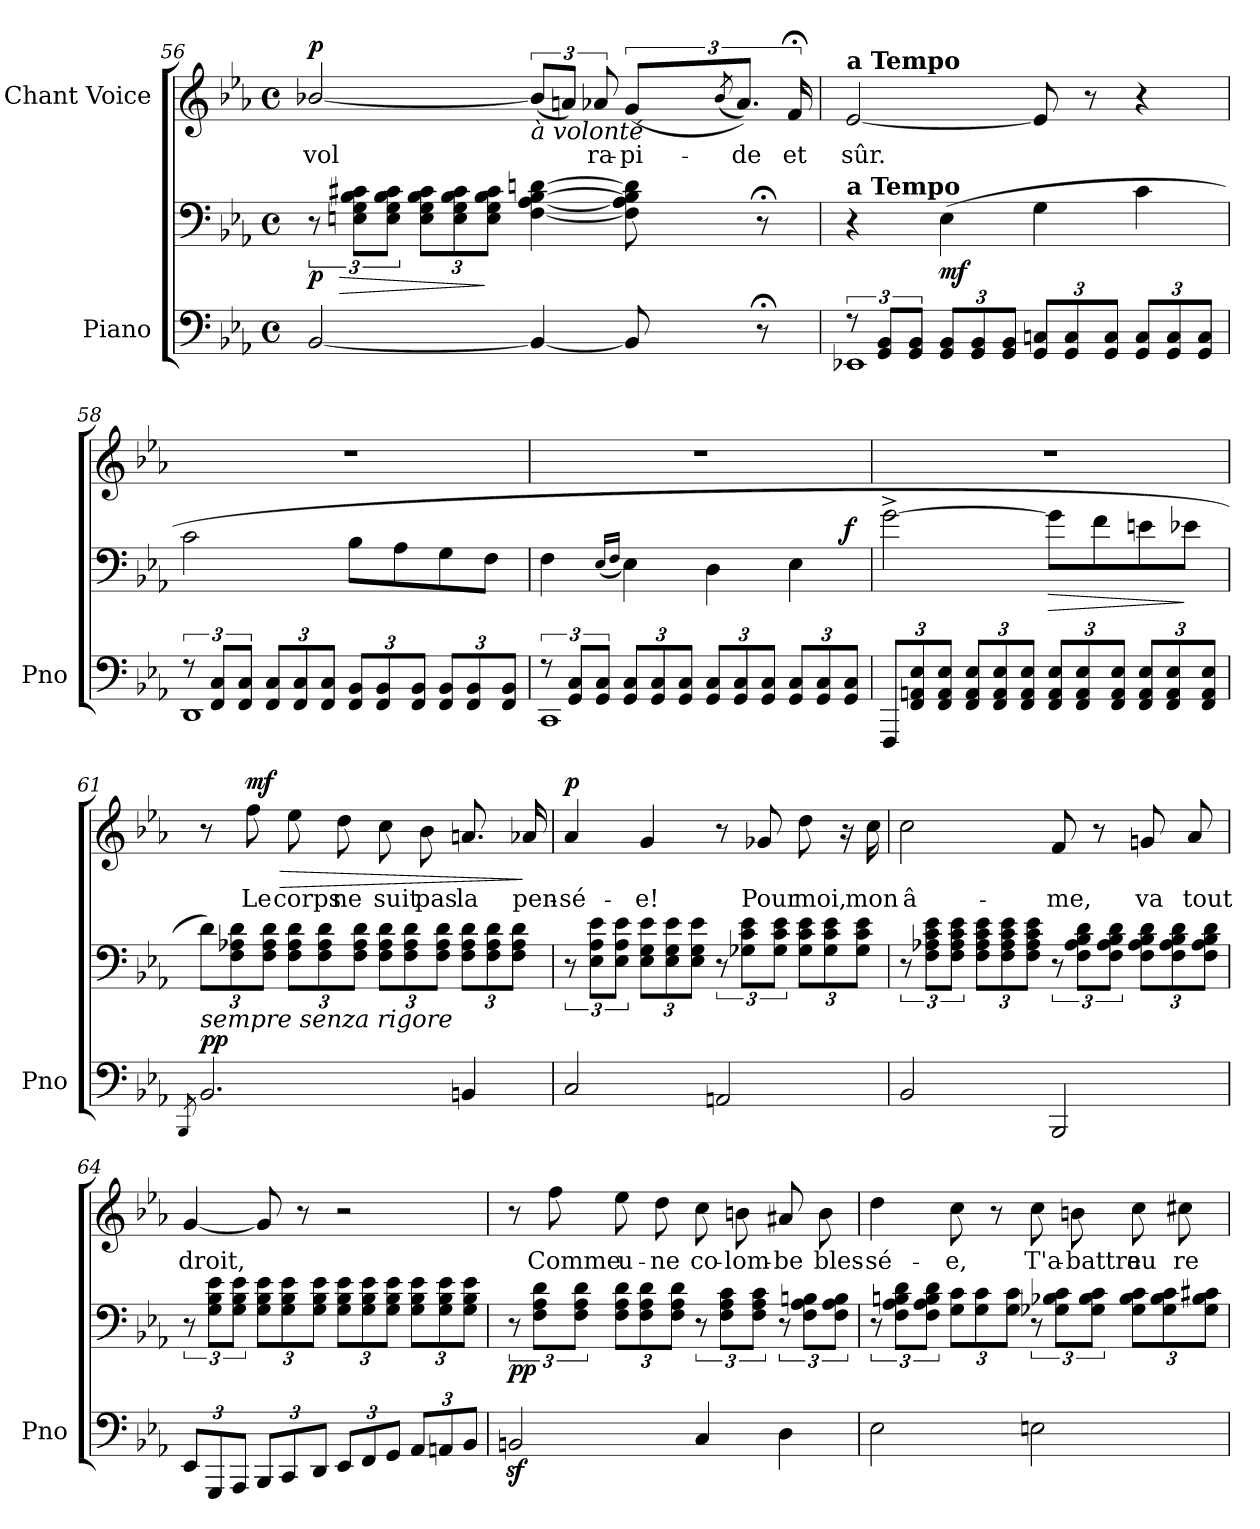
**kern	**kern	**dynam	**kern	**text	**dynam
*part2	*part2	*part2	*part1	*part1	*part1
*staff3	*staff2	*staff2/3	*staff1	*staff1	*staff1
*I"Piano	*	*	*I"Chant Voice	*	*
*I'Pno	*	*	*	*	*
*clefF4	*clefF4	*	*clefG2	*	*
*k[b-e-a-]	*k[b-e-a-]	*	*k[b-e-a-]	*	*
*M4/4	*M4/4	*	*M4/4	*	*
*met(c)	*met(c)	*	*met(c)	*	*
=56	=56	=56	=56	=56	=56
!	!	!LO:DY:b	!	!LO:LY:b	!LO:DY:a
[2BB-/	12r	p	[2b-X/	vol	p
!	!	!LO:HP:b	!	!	!
.	12En\ 12G\ 12B-\ 12c#X\L	>	.	.	.
.	12E\ 12G\ 12B-\ 12c#\J	.	.	.	.
*	*Xbrackettup	*	*	*	*
.	12E\ 12G\ 12B-\ 12c#\L	.	.	.	.
.	12E\ 12G\ 12B-\ 12c#\	.	.	.	.
.	12E\ 12G\ 12B-\ 12c#\J	]	.	.	.
!	!	!	!LO:TX:b:i:t=à volonté	!	!
4BB-/_	[4F\ [4A-\ [4B-\ [4dn\	.	(12b-/L]	.	.
.	.	.	12an/J)	.	.
!	!	!	!	!LO:LY:b	!
.	.	.	12a-X/	ra-	.
!	!	!	!	!LO:LY:b	!
8BB-/]	8F\] 8A-\] 8B-\] 8d\]	.	(12g/L	-pi-	.
.	.	.	(8qb-/	.	.
!	!	!	!	!LO:LY:b	!
.	.	.	12.a-/J))	-de	.
8r;<	8r;<	.	.	.	.
!	!	!	!	!LO:LY:b	!
.	.	.	24f;</	et	.
!!LO:LB:g=z
=57	=57	=57	=57	=57	=57
*^	*	*	*	*	*
!	!	!	!	!LO:TX:a:B:t=a Tempo	!	!
!	!	!LO:TX:a:B:t=a Tempo	!	!	!	!
!	!	!	!	!	!LO:LY:b	!
12r	1EE-X	4r	.	[2e-/	sûr.	.
12GG/ 12BB-/L	.	.	.	.	.	.
12GG/ 12BB-/J	.	.	.	.	.	.
*Xbrackettup	*	*	*	*	*	*
!	!	!	!LO:DY:b	!	!	!
12GG/ 12BB-/L	.	(4E-\	mf	.	.	.
12GG/ 12BB-/	.	.	.	.	.	.
12GG/ 12BB-/J	.	.	.	.	.	.
12GG/ 12Cn/L	.	4G\	.	8e-/]	.	.
12GG/ 12C/	.	.	.	.	.	.
.	.	.	.	8r	.	.
12GG/ 12C/J	.	.	.	.	.	.
12GG/ 12C/L	.	4c\	.	4r	.	.
12GG/ 12C/	.	.	.	.	.	.
12GG/ 12C/J	.	.	.	.	.	.
=58	=58	=58	=58	=58	=58	=58
*brackettup	*	*	*	*	*	*
12r	1DD	2c\	.	1r	.	.
12FF/ 12C/L	.	.	.	.	.	.
12FF/ 12C/J	.	.	.	.	.	.
*Xbrackettup	*	*	*	*	*	*
12FF/ 12C/L	.	.	.	.	.	.
12FF/ 12C/	.	.	.	.	.	.
12FF/ 12C/J	.	.	.	.	.	.
12FF/ 12BB-/L	.	8B-\L	.	.	.	.
12FF/ 12BB-/	.	.	.	.	.	.
.	.	8A-\	.	.	.	.
12FF/ 12BB-/J	.	.	.	.	.	.
12FF/ 12BB-/L	.	8G\	.	.	.	.
12FF/ 12BB-/	.	.	.	.	.	.
.	.	8F\J	.	.	.	.
12FF/ 12BB-/J	.	.	.	.	.	.
!!LO:LB:g=z
=59	=59	=59	=59	=59	=59	=59
*brackettup	*	*	*	*	*	*
*	*	*^	*	*	*	*
12r	1CC	4F\	3%2ryy	.	1r	.	.
12GG/ 12C/L	.	.	.	.	.	.	.
12GG/ 12C/J	.	.	.	.	.	.	.
.	.	(16qE-/LL	.	.	.	.	.
.	.	16qF/JJ	.	.	.	.	.
*Xbrackettup	*	*	*	*	*	*	*
12GG/ 12C/L	.	4E-\)	.	.	.	.	.
12GG/ 12C/	.	.	.	.	.	.	.
12GG/ 12C/J	.	.	.	.	.	.	.
12GG/ 12C/L	.	4D\	.	.	.	.	.
12GG/ 12C/	.	.	.	.	.	.	.
12GG/ 12C/J	.	.	6.ryy	.	.	.	.
12GG/ 12C/L	.	4E-\	.	.	.	.	.
12GG/ 12C/	.	.	.	.	.	.	.
!	!	!	!	!LO:DY:a	!	!	!
12GG/ 12C/J	.	.	12ryy	f	.	.	.
*v	*v	*	*	*	*	*	*
*	*v	*v	*	*	*	*
=60	=60	=60	=60	=60	=60
12FFF/L	[2g^\	.	1r	.	.
12FF/ 12AAn/ 12E-/	.	.	.	.	.
12FF/ 12AA/ 12E-/J	.	.	.	.	.
12FF/ 12AA/ 12E-/L	.	.	.	.	.
12FF/ 12AA/ 12E-/	.	.	.	.	.
12FF/ 12AA/ 12E-/J	.	.	.	.	.
!	!	!LO:HP:b	!	!	!
12FF/ 12AA/ 12E-/L	8g\L]	>	.	.	.
12FF/ 12AA/ 12E-/	.	.	.	.	.
.	8f\	.	.	.	.
12FF/ 12AA/ 12E-/J	.	.	.	.	.
12FF/ 12AA/ 12E-/L	8en\	.	.	.	.
12FF/ 12AA/ 12E-/	.	.	.	.	.
.	8e-X\J	]	.	.	.
12FF/ 12AA/ 12E-/J	.	.	.	.	.
!!LO:PB:g=z
=61	=61	=61	=61	=61	=61
8qBBB-/	.	.	.	.	.
!	!LO:TX:b:i:t=sempre senza rigore	!	!	!	!
!	!	!LO:DY:a=2	!	!	!
2.BB-/	12d\L)	pp	8r	.	.
.	12F\ 12A-X\ 12d\	.	.	.	.
!	!	!	!	!LO:LY:b	!LO:HP:b
!	!	!	!	!	!LO:DY:n=1:a
.	.	.	8ff\	Le	> mf
.	12F\ 12A-\ 12d\J	.	.	.	.
!	!	!	!	!LO:LY:b	!
.	12F\ 12A-\ 12d\L	.	8ee-\	corps	.
.	12F\ 12A-\ 12d\	.	.	.	.
!	!	!	!	!LO:LY:b	!
.	.	.	8dd\	ne	.
.	12F\ 12A-\ 12d\J	.	.	.	.
!	!	!	!	!LO:LY:b	!
.	12F\ 12A-\ 12d\L	.	8cc\	suit	.
.	12F\ 12A-\ 12d\	.	.	.	.
!	!	!	!	!LO:LY:b	!
.	.	.	8b-\	pas	.
.	12F\ 12A-\ 12d\J	.	.	.	.
!	!	!	!	!LO:LY:b	!
4BBn/	12F\ 12A-\ 12d\L	.	8.an/	la	.
.	12F\ 12A-\ 12d\	.	.	.	.
.	12F\ 12A-\ 12d\J	.	.	.	.
!	!	!	!	!LO:LY:b	!
.	.	.	16a-X/	pen-	]
=62	=62	=62	=62	=62	=62
*	*brackettup	*	*	*	*
!	!	!	!	!LO:LY:b	!LO:DY:a
2C/	12r	.	4a-/	-sé-	p
.	12E-\ 12A-\ 12e-\L	.	.	.	.
.	12E-\ 12A-\ 12e-\J	.	.	.	.
*	*Xbrackettup	*	*	*	*
!	!	!	!	!LO:LY:b	!
.	12E-\ 12G\ 12e-\L	.	4g/	-e!	.
.	12E-\ 12G\ 12e-\	.	.	.	.
.	12E-\ 12G\ 12e-\J	.	.	.	.
*	*brackettup	*	*	*	*
2AAn/	12r	.	8r	.	.
.	12G-X\ 12c\ 12e-\L	.	.	.	.
!	!	!	!	!LO:LY:b	!
.	.	.	8g-X/	Pour	.
.	12G-\ 12c\ 12e-\J	.	.	.	.
*	*Xbrackettup	*	*	*	*
!	!	!	!	!LO:LY:b	!
.	12G-\ 12c\ 12e-\L	.	8dd\	moi,	.
.	12G-\ 12c\ 12e-\	.	.	.	.
.	.	.	16r	.	.
.	12G-\ 12c\ 12e-\J	.	.	.	.
!	!	!	!	!LO:LY:b	!
.	.	.	16cc\	mon	.
!!LO:LB:g=z
=63	=63	=63	=63	=63	=63
*	*brackettup	*	*	*	*
!	!	!	!	!LO:LY:b	!
2BB-/	12r	.	2cc\	â-	.
.	12F\ 12A-X\ 12c\ 12e-\L	.	.	.	.
.	12F\ 12A-\ 12c\ 12e-\J	.	.	.	.
*	*Xbrackettup	*	*	*	*
.	12F\ 12A-\ 12c\ 12e-\L	.	.	.	.
.	12F\ 12A-\ 12c\ 12e-\	.	.	.	.
.	12F\ 12A-\ 12c\ 12e-\J	.	.	.	.
*	*brackettup	*	*	*	*
!	!	!	!	!LO:LY:b	!
2BBB-/	12r	.	8f/	-me,	.
.	12F\ 12A-\ 12B-\ 12d\L	.	.	.	.
.	.	.	8r	.	.
.	12F\ 12A-\ 12B-\ 12d\J	.	.	.	.
*	*Xbrackettup	*	*	*	*
!	!	!	!	!LO:LY:b	!
.	12F\ 12A-\ 12B-\ 12d\L	.	8gn/	va	.
.	12F\ 12A-\ 12B-\ 12d\	.	.	.	.
!	!	!	!	!LO:LY:b	!
.	.	.	8a-/	tout	.
.	12F\ 12A-\ 12B-\ 12d\J	.	.	.	.
=64	=64	=64	=64	=64	=64
*brackettup	*brackettup	*	*	*	*
!	!	!	!	!LO:LY:b	!
12EE-/L	12r	.	[4g/	droit,	.
12GGG/	12G\ 12B-\ 12e-\L	.	.	.	.
12AAA-/J	12G\ 12B-\ 12e-\J	.	.	.	.
*	*Xbrackettup	*	*	*	*
12BBB-/L	12G\ 12B-\ 12e-\L	.	8g/]	.	.
12CC/	12G\ 12B-\ 12e-\	.	.	.	.
.	.	.	8r	.	.
12DD/J	12G\ 12B-\ 12e-\J	.	.	.	.
12EE-/L	12G\ 12B-\ 12e-\L	.	2r	.	.
12FF/	12G\ 12B-\ 12e-\	.	.	.	.
12GG/J	12G\ 12B-\ 12e-\J	.	.	.	.
12AA-/L	12G\ 12B-\ 12e-\L	.	.	.	.
12AAn/	12G\ 12B-\ 12e-\	.	.	.	.
12BB-/J	12G\ 12B-\ 12e-\J	.	.	.	.
!!LO:LB:g=z
=65	=65	=65	=65	=65	=65
*	*brackettup	*	*	*	*
!	!	!LO:DY:b	!	!	!
2BBnz</	12r	pp	8r	.	.
.	12F\ 12A-\ 12d\L	.	.	.	.
!	!	!	!	!LO:LY:b	!
.	.	.	8ff\	Comme	.
.	12F\ 12A-\ 12d\J	.	.	.	.
*	*Xbrackettup	*	*	*	*
!	!	!	!	!LO:LY:b	!
.	12F\ 12A-\ 12d\L	.	8ee-\	u-	.
.	12F\ 12A-\ 12d\	.	.	.	.
!	!	!	!	!LO:LY:b	!
.	.	.	8dd\	-ne	.
.	12F\ 12A-\ 12d\J	.	.	.	.
*	*brackettup	*	*	*	*
!	!	!	!	!LO:LY:b	!
4C/	12r	.	8cc\	co-	.
.	12F\ 12A-\ 12c\L	.	.	.	.
!	!	!	!	!LO:LY:b	!
.	.	.	8bn\	-lom-	.
.	12F\ 12A-\ 12c\J	.	.	.	.
!	!	!	!	!LO:LY:b	!
4D\	12r	.	8a#X/	-be	.
.	12F\ 12A-\ 12Bn\L	.	.	.	.
!	!	!	!	!LO:LY:b	!
.	.	.	8b\	bles-	.
.	12F\ 12A-\ 12B\J	.	.	.	.
=66	=66	=66	=66	=66	=66
!	!	!	!	!LO:LY:b	!
2E-\	12r	.	4dd\	-sé-	.
.	12F\ 12A-\ 12Bn\ 12d\L	.	.	.	.
.	12F\ 12A-\ 12B\ 12d\J	.	.	.	.
*	*Xbrackettup	*	*	*	*
!	!	!	!	!LO:LY:b	!
.	12G\ 12c\L	.	8cc\	-e,	.
.	12G\ 12c\	.	.	.	.
.	.	.	8r	.	.
.	12G\ 12c\J	.	.	.	.
*	*brackettup	*	*	*	*
!	!	!	!	!LO:LY:b	!
2En\	12r	.	8cc\	T'a-	.
.	12G-X\ 12B-X\ 12c\L	.	.	.	.
!	!	!	!	!LO:LY:b	!
.	.	.	8bn\	-battre	.
.	12G-\ 12B-\ 12c\J	.	.	.	.
*	*Xbrackettup	*	*	*	*
!	!	!	!	!LO:LY:b	!
.	12G-\ 12B-\ 12c\L	.	8cc\	au	.
.	12G-\ 12B-\ 12c\	.	.	.	.
!	!	!	!	!LO:LY:b	!
.	.	.	8cc#X\	re-	.
.	12G-\ 12B-\ 12c#X\J	.	.	.	.
=	=	=	=	=	=
*-	*-	*-	*-	*-	*-
